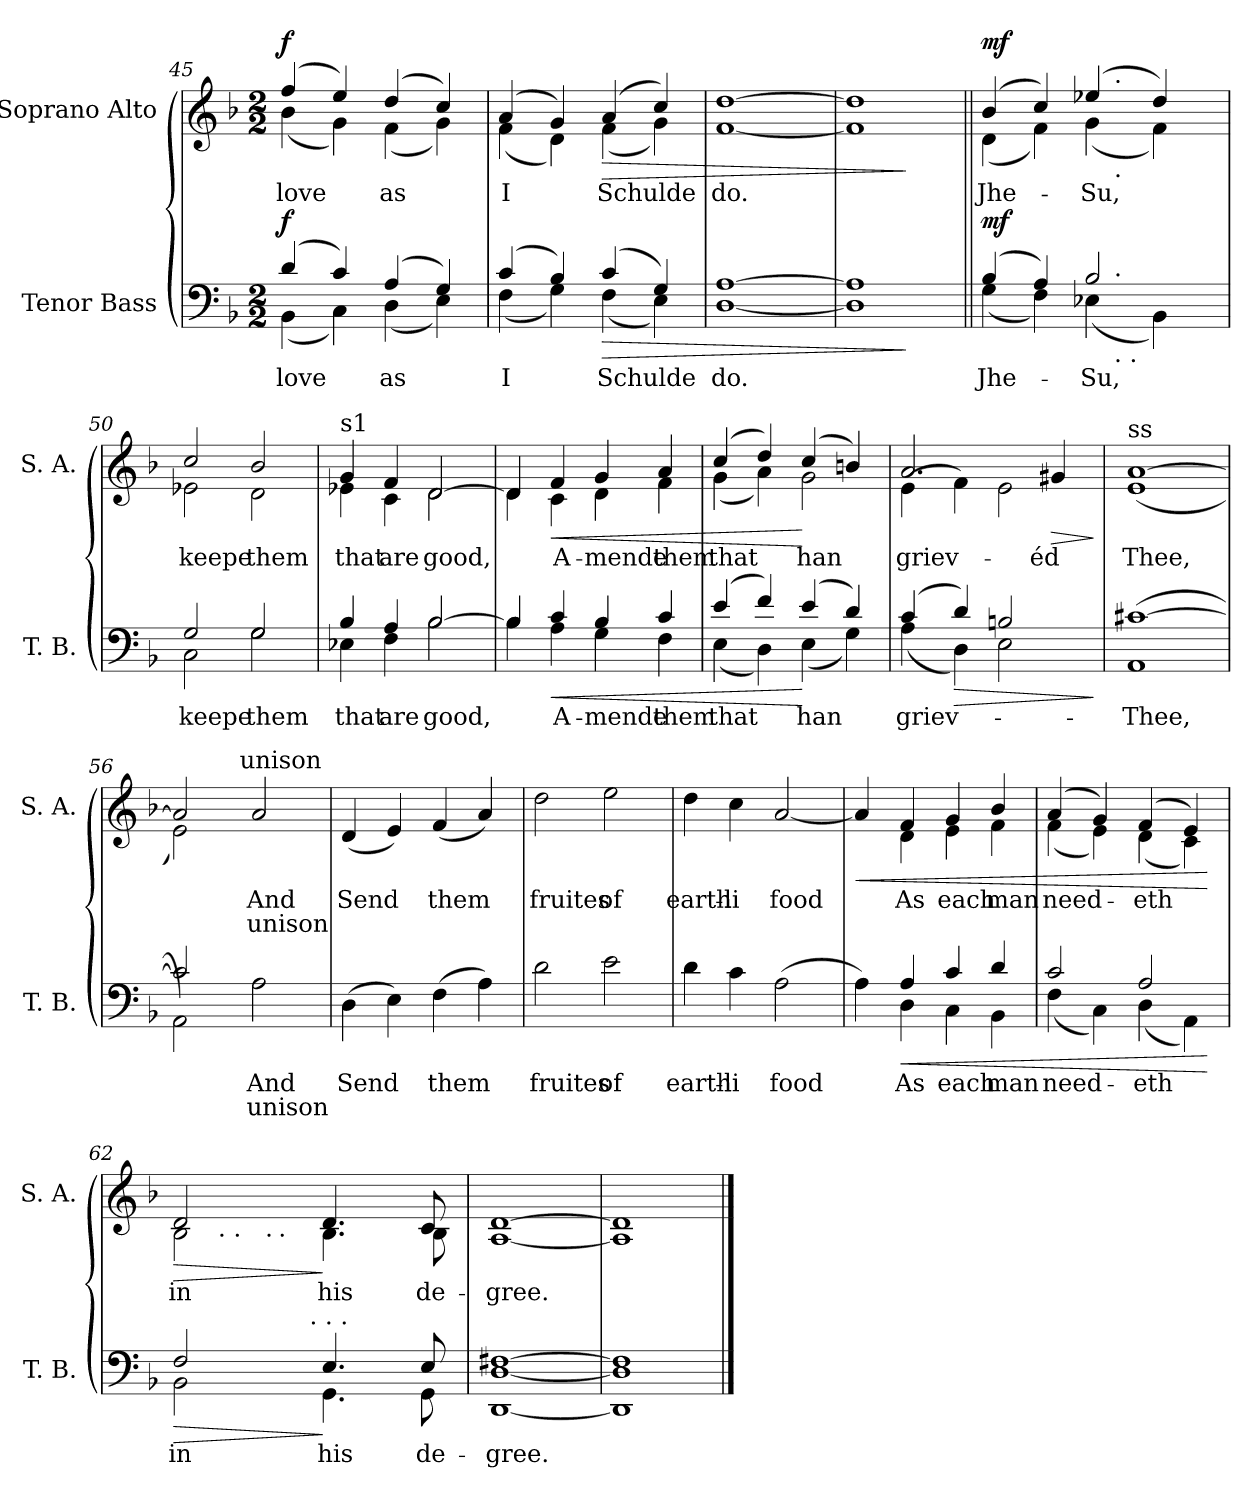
**kern	**text	**text	**dynam	**kern	**text	**text	**dynam
*part2	*part2	*part2	*part2	*part1	*part1	*part1	*part1
*staff2	*staff2	*staff2	*staff2	*staff1	*staff1	*staff1	*staff1
*I"Tenor Bass	*	*	*	*I"Soprano Alto	*	*	*
*I'T. B.	*	*	*	*I'S. A.	*	*	*
*clefF4	*	*	*	*clefG2	*	*	*
*k[b-]	*	*	*	*k[b-]	*	*	*
*F:	*	*	*	*F:	*	*	*
*M2/2	*	*	*	*M2/2	*	*	*
=45	=45	=45	=45	=45	=45	=45	=45
!	!LO:LY:a	!	!LO:DY:b	!	!LO:LY:b	!	!LO:DY:a
*^	*	*	*	*^	*	*	*
(4d/	(<4BB-\	love	.	f	(4ff/	(<4b-\	love	.	f
4c/)	4C\)	.	.	.	4ee/)	4g\)	.	.	.
!	!	!LO:LY:a	!	!	!	!	!LO:LY:b	!	!
(4A/	(<4D\	as	.	.	(4dd/	(<4f\	as	.	.
4G/)	4E\)	.	.	.	4cc/)	4g\)	.	.	.
!!LO:LB:g=z	!!
=46	=46	=46	=46	=46	=46	=46	=46	=46	=46
!	!	!LO:LY:a:rj	!	!	!	!	!LO:LY:b:rj	!	!
(4c/	(<4F\	I	.	.	(4a/	(<4f\	I	.	.
4B-/)	4G\)	.	.	.	4g/)	4d\)	.	.	.
!	!	!LO:LY:a	!	!LO:HP:b	!	!	!LO:LY:b	!	!LO:HP:b
(4c/	(<4F\	Schulde	.	>	(4a/	(<4f\	Schulde	.	>
4G/)	4E\)	.	.	.	4cc/)	4g\)	.	.	.
=47	=47	=47	=47	=47	=47	=47	=47	=47	=47
!	!	!LO:LY:a	!	!	!	!	!LO:LY:b	!	!
*v	*v	*	*	*	*	*	*	*	*
*	*	*	*	*v	*v	*	*	*
[<1D [>1A	do.	.	.	[<1f [>1dd	do.	.	.
=48	=48	=48	=48	=48	=48	=48	=48
1D] 1A]	.	.	.	1f] 1dd]	.	.	.
.	.	.	]	.	.	.	]
=49||	=49||	=49||	=49||	=49||	=49||	=49||	=49||
!	!LO:LY:a	!	!LO:DY:b	!	!LO:LY:b	!	!LO:DY:a
*^	*	*	*	*^	*	*	*
*	*^	*	*	*	*	*^	*	*	*
(4B-/	(<4G\	2ryy	Jhe-	.	mf	(4b-/	(<4d\	2ryy	Jhe-	.	mf
4A/)	4F\)	.	.	.	.	4cc/)	4f\)	.	.	.	.
!	!	!	!LO:LY:a	!	!	!	!	!	!LO:LY:b	!	!
2B-/	(<4E-X\	16.ryy	-Su,	.	.	(4ee-X/	(<4g\	16.ryy	-Su,	.	.
!	!	!	!	!	!	!	!	!LO:TX:b:t=.	!	!	!
!	!	!	!	!	!	!	!	!LO:TX:a:t=.	!	!	!
!	!	!LO:TX:b:t=. .	!	!	!	!	!	!	!	!	!
!	!	!LO:TX:a:t=.	!	!	!	!	!	!	!	!	!
.	.	4ryy	.	.	.	.	.	4ryy	.	.	.
.	4BB-\)	.	.	.	.	4dd/)	4f\)	.	.	.	.
.	.	8ryy	.	.	.	.	.	8ryy	.	.	.
.	.	32ryy	.	.	.	.	.	32ryy	.	.	.
=50	=50	=50	=50	=50	=50	=50	=50	=50	=50	=50	=50
!	!	!	!LO:LY:a	!	!	!	!	!	!LO:LY:b	!	!
*	*v	*v	*	*	*	*	*	*	*	*	*
*	*	*	*	*	*	*v	*v	*	*	*
2G/	2C\	keepe	.	.	2cc/	2e-X\	keepe	.	.
!	!	!LO:LY:a	!	!	!	!	!LO:LY:b	!	!
2G/	2G\	them	.	.	2b-/	2d\	them	.	.
!!LO:LB:g=z	!!
=51	=51	=51	=51	=51	=51	=51	=51	=51	=51
!	!	!	!	!	!LO:TX:a:t=s1	!	!	!	!
!	!	!LO:LY:a	!	!	!	!	!LO:LY:b	!	!
4B-/	4E-X\	that	.	.	4g/	4e-X\	that	.	.
!	!	!LO:LY:a	!	!	!	!	!LO:LY:b	!	!
4A/	4F\	are	.	.	4f/	4c\	are	.	.
!	!	!LO:LY:a	!	!	!	!	!LO:LY:b	!	!
[>2B-/	2B-\	good,	.	.	[>2d/	2d\	good,	.	.
=52	=52	=52	=52	=52	=52	=52	=52	=52	=52
4B-/]	4B-\	.	.	.	4d/]	4d\	.	.	.
!	!	!LO:LY:a	!	!LO:HP:b	!	!	!LO:LY:b	!	!LO:HP:b
4c/	4A\	A-	.	<	4f/	4c\	A-	.	<
!	!	!LO:LY:a	!	!	!	!	!LO:LY:b	!	!
4B-/	4G\	-mende	.	.	4g/	4d\	-mende	.	.
!	!	!LO:LY:a	!	!	!	!	!LO:LY:b	!	!
4c/	4F\	them	.	.	4a/	4f\	them	.	.
=53	=53	=53	=53	=53	=53	=53	=53	=53	=53
!	!	!LO:LY:a	!	!	!	!	!LO:LY:b	!	!
(4e/	(<4E\	that	.	.	(4cc/	(<4g\	that	.	.
4f/)	4D\)	.	.	.	4dd/)	4a\)	.	.	.
!	!	!LO:LY:a	!	!	!	!	!LO:LY:b	!	!
(4e/	(<4E\	han	.	[	(4cc/	2g\	han	.	[
4d/)	4G\)	.	.	.	4bn/)	.	.	.	.
*	*	*	*	*	*v	*v	*	*	*
=54	=54	=54	=54	=54	=54	=54	=54	=54
!	!	!LO:LY:a	!	!	!	!LO:LY:b	!	!
*	*	*	*	*	*^	*	*	*
*	*	*	*	*	*	*^	*	*	*
*	*	*	*	*	*	*	*^	*	*	*
(4c/	(<4A\	griev-	.	.	32ryy	2.a/	(<4e\	2ryy	griev-	.	.
.	.	.	.	.	2ryy	.	.	.	.	.	.
!	!	!	!	!LO:HP:b	!	!	!	!	!	!	!
4d/)	4D\)	.	.	>	.	.	4f\)	.	.	.	.
2Bn/	2E\	.	.	.	.	.	4...ryy	2e\	.	.	.
.	.	.	.	.	4...ryy	.	.	.	.	.	.
!	!	!	!	!	!	!	!	!	!LO:LY:b:rj	!	!LO:HP:b
.	.	.	.	.	.	4g#X/	.	.	-éd	.	>
.	.	.	.	.	.	.	32ryy	.	.	.	.
*v	*v	*	*	*	*	*	*	*	*	*	*
*	*	*	*	*v	*v	*v	*v	*	*	*
.	.	.	]	.	.	.	]
!!LO:LB:g=z
=55	=55	=55	=55	=55	=55	=55	=55
!	!	!	!	!LO:TX:a:t=ss	!	!	!
!	!LO:LY:a	!	!	!	!LO:LY:b	!	!
(<1AA [>1c#X	-Thee,	.	.	(<1e [>1a	Thee,	.	.
=56	=56	=56	=56	=56	=56	=56	=56
*^	*	*	*	*^	*	*	*
*	*	*	*	*	*	*^	*	*	*
2c#/]	2AA\)	.	.	.	2a/]	2e\)	4...ryy	.	.	.
!	!	!	!	!	!	!	!LO:TX:a:t=unison	!	!	!
.	.	.	.	.	.	.	2ryy	.	.	.
!	!	!LO:LY:a	!LO:LY:a	!	!	!	!	!LO:LY:b	!LO:LY:b	!
2ryy	2A\	And	unison	.	2a/	2ryy	.	And	unison	.
.	.	.	.	.	.	.	32ryy	.	.	.
=57	=57	=57	=57	=57	=57	=57	=57	=57	=57	=57
!	!	!LO:LY:a	!	!	!	!	!	!LO:LY:b	!	!
*v	*v	*	*	*	*	*	*	*	*	*
*	*	*	*	*v	*v	*v	*	*	*
(>4D\	Send	.	.	(<4d/	Send	.	.
4E\)	.	.	.	4e/)	.	.	.
!	!LO:LY:a	!	!	!	!LO:LY:b	!	!
(>4F\	them	.	.	(<4f/	them	.	.
4A\)	.	.	.	4a/)	.	.	.
=58	=58	=58	=58	=58	=58	=58	=58
!	!LO:LY:a	!	!	!	!LO:LY:b	!	!
2d\	fruites	.	.	2dd\	fruites	.	.
!	!LO:LY:a	!	!	!	!LO:LY:b	!	!
2e\	of	.	.	2ee\	of	.	.
=59	=59	=59	=59	=59	=59	=59	=59
!	!LO:LY:a	!	!	!	!LO:LY:b	!	!
4d\	earth-	.	.	4dd\	earth-	.	.
!	!LO:LY:a	!	!	!	!LO:LY:b	!	!
4c\	-li	.	.	4cc\	-li	.	.
!	!LO:LY:a	!	!	!	!LO:LY:b	!	!
(>2A\	food	.	.	[<2a/	food	.	.
!!LO:LB:g=z
=60	=60	=60	=60	=60	=60	=60	=60
*^	*	*	*	*	*	*	*
!	!	!	!	!	!	!	!	!LO:HP:b
*	*	*	*	*	*^	*	*	*
4ryy	4A\)	.	.	.	4a/]	4ryy	.	.	<
!	!	!LO:LY:a	!	!LO:HP:b	!	!	!LO:LY:b	!	!
4A/	4D\	As	.	<	4f/	4d\	As	.	.
!	!	!LO:LY:a	!	!	!	!	!LO:LY:b	!	!
4c/	4C\	each	.	.	4g/	4e\	each	.	.
!	!	!LO:LY:a	!	!	!	!	!LO:LY:b	!	!
4d/	4BB-\	man	.	.	4b-/	4f\	man	.	.
=61	=61	=61	=61	=61	=61	=61	=61	=61	=61
!	!	!LO:LY:a	!	!	!	!	!LO:LY:b	!	!
2c/	(<4F\	need-	.	.	(4a/	(<4f\	need-	.	.
.	4C\)	.	.	.	4g/)	4e\)	.	.	.
!	!	!LO:LY:a	!	!	!	!	!LO:LY:b	!	!
2A/	(<4D\	-eth	.	.	(4f/	(<4d\	-eth	.	.
.	4AA\)	.	.	.	4e/)	4c\)	.	.	.
*v	*v	*	*	*	*	*	*	*	*
*	*	*	*	*v	*v	*	*	*
.	.	.	[	.	.	.	[
=62	=62	=62	=62	=62	=62	=62	=62
!	!	!	!	!LO:TX:a:t=molto rit.	!	!	!
!	!LO:LY:a	!	!LO:HP:b	!	!LO:LY:b	!	!LO:HP:b
*^	*	*	*	*^	*	*	*
*	*^	*	*	*	*	*^	*	*	*
*	*	*	*	*	*	*	*	*^	*	*	*
*	*	*	*	*	*	*	*	*	*^	*	*	*
2F/	2BB-\	4...ryy	in	.	>	2d/	2B-\	8ryy	4ryy	4ryy	in	.	>
.	.	.	.	.	.	.	.	32ryy	.	.	.	.	.
!	!	!	!	!	!	!	!	!LO:TX:b:t=. .	!	!	!	!	!
.	.	.	.	.	.	.	.	2ryy	.	.	.	.	.
.	.	.	.	.	.	.	.	.	16ryy	16.ryy	.	.	.
!	!	!	!	!	!	!	!	!	!LO:TX:b:t=.	!	!	!	!
.	.	.	.	.	.	.	.	.	2ryy	.	.	.	.
!	!	!	!	!	!	!	!	!	!	!LO:TX:b:t=.	!	!	!
.	.	.	.	.	.	.	.	.	.	2ryy	.	.	.
!	!	!LO:TX:a:t=. . .	!	!	!	!	!	!	!	!	!	!	!
.	.	2ryy	.	.	.	.	.	.	.	.	.	.	.
!	!	!	!LO:LY:a	!	!	!	!	!	!	!	!LO:LY:b	!	!
4.E/	4.GG\	.	his	.	]	4.d/	4.B-\	.	.	.	his	.	]
.	.	.	.	.	.	.	.	4ryy	.	.	.	.	.
.	.	.	.	.	.	.	.	.	8.ryy	.	.	.	.
.	.	.	.	.	.	.	.	.	.	8ryy	.	.	.
!	!	!	!LO:LY:a	!	!	!	!	!	!	!	!LO:LY:b	!	!
8E/	8GG\	.	de-	.	.	8c/	8B-\	.	.	.	de-	.	.
.	.	.	.	.	.	.	.	16.ryy	.	.	.	.	.
.	.	32ryy	.	.	.	.	.	.	.	32ryy	.	.	.
=63	=63	=63	=63	=63	=63	=63	=63	=63	=63	=63	=63	=63	=63
!	!	!	!LO:LY:a	!	!	!	!	!	!	!	!LO:LY:b	!	!
*v	*v	*v	*	*	*	*	*	*	*	*	*	*	*
*	*	*	*	*v	*v	*v	*v	*v	*	*	*
[<1DD [<1D [>1F#X	-gree.	.	.	[<1A [>1d	-gree.	.	.
=64	=64	=64	=64	=64	=64	=64	=64
1DD] 1D] 1F#]	.	.	.	1A] 1d]	.	.	.
==	==	==	==	==	==	==	==
*-	*-	*-	*-	*-	*-	*-	*-
